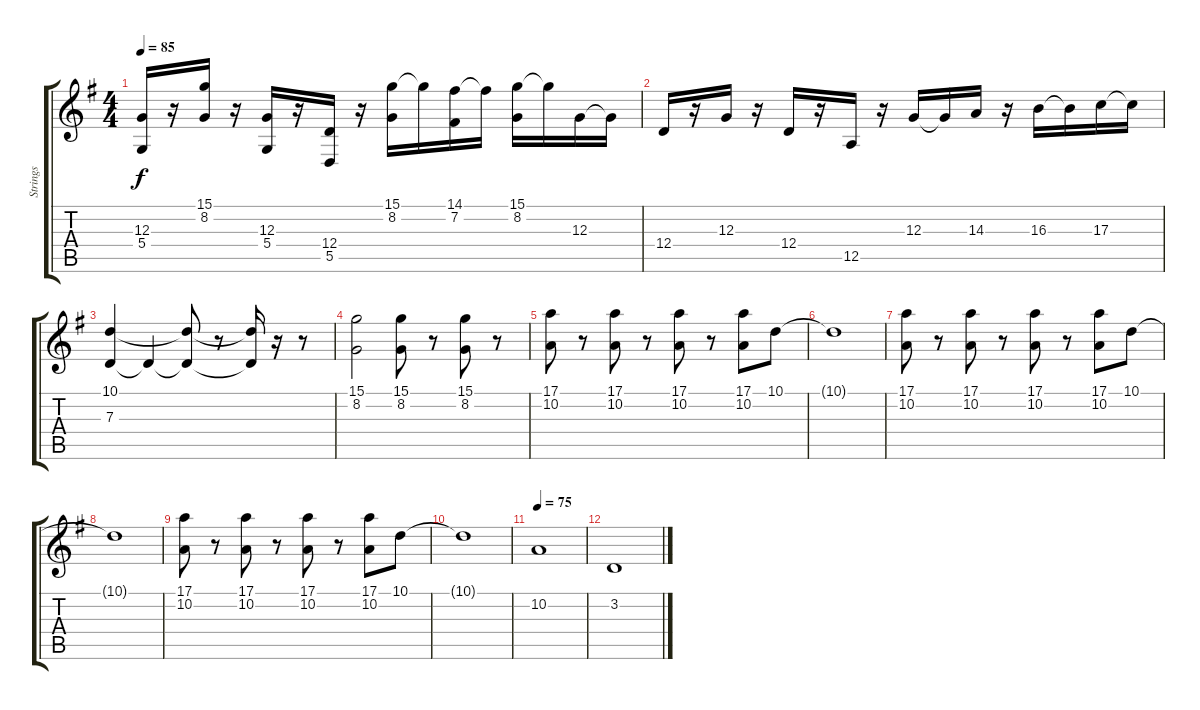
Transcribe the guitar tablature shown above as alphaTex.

\track ("Strings" "Strings") {instrument stringensemble1}
\staff {score tabs}
\tuning (E4 B3 G3 D3 A2 E2) {hide}
\ts (4 4)
\tempo 85
\clef g2
\ks g
(12.3 5.4).16{dy f} r.16 (15.1 8.2).16 r.16 (12.3 5.4).16 r.16 (12.4 5.5).16 r.16 (15.1 8.2).16 15.1{t}.16 (14.1 7.2).16 14.1{t}.16 (15.1 8.2).16 15.1{t}.16 12.3.16 12.3{t}.16 |
12.4.16 r.16 12.3.16 r.16 12.4.16 r.16 12.5.16 r.16 12.3.16 12.3{t}.16 14.3.16 r.16 16.3.16 16.3{t}.16 17.3.16 17.3{t}.16 |
(10.1 7.3).4 7.3{t}.4 (10.1{t} 7.3{t}).8 r.8 (10.1{t} 7.3{t}).16 r.16 r.8 |
(15.1 8.2).2 (15.1 8.2).8 r.8 (15.1 8.2).8 r.8 |
(17.1 10.2).8 r.8 (17.1 10.2).8 r.8 (17.1 10.2).8 r.8 (17.1 10.2).8 10.1.8 |
10.1{t}.1 |
(17.1 10.2).8 r.8 (17.1 10.2).8 r.8 (17.1 10.2).8 r.8 (17.1 10.2).8 10.1.8 |
10.1{t}.1 |
(17.1 10.2).8 r.8 (17.1 10.2).8 r.8 (17.1 10.2).8 r.8 (17.1 10.2).8 10.1.8 |
10.1{t}.1 |
\tempo 75
10.2.1 |
3.2.1{volume 0}
